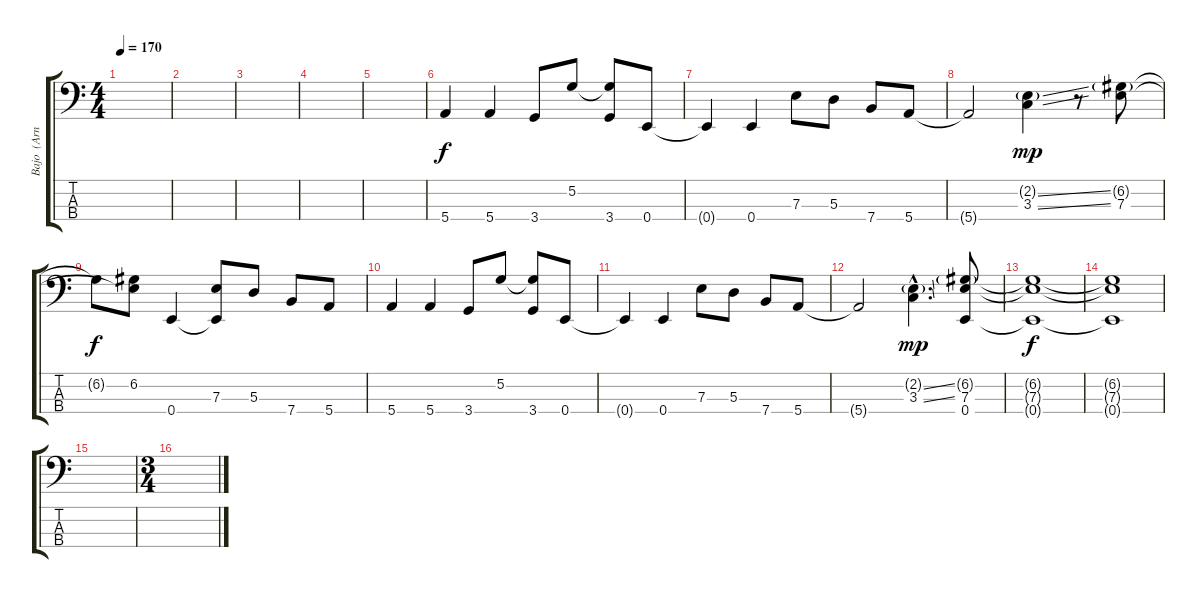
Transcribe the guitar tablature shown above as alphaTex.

\track ("Bajo  (Arnedo)" "Bajo  (Arn") {instrument electricbasspick}
\staff {score tabs}
\tuning (G2 D2 A1 E1) {hide}
\ts (4 4)
\tempo 170
\clef f4
\ks c
|
|
|
|
|
5.4.4 5.4.4 3.4.8 5.2.8 (5.2{t} 3.4).8 0.4.8 |
0.4{t}.4 0.4.4 7.3.8 5.3.8 7.4.8 5.4.8 |
5.4{t}.2 (2.2{ss g} 3.3{ss}).4{dy mp} r.8 (6.2{g} 7.3).8 |
6.2{t}.8{dy f} (6.2 7.3{t}).8 0.4.4 (7.3 0.4{t}).8 5.3.8 7.4.8 5.4.8 |
5.4.4 5.4.4 3.4.8 5.2.8 (5.2{t} 3.4).8 0.4.8 |
0.4{t}.4 0.4.4 7.3.8 5.3.8 7.4.8 5.4.8 |
5.4{t}.2 (2.2{ss g hac} 3.3{ss hac}).4{d dy mp} (6.2{g} 7.3 0.4).8 |
(6.2{t} 7.3{t} 0.4{t}).1{dy f} |
(6.2{t} 7.3{t} 0.4{t}).1 |
|
\ts (3 4)
